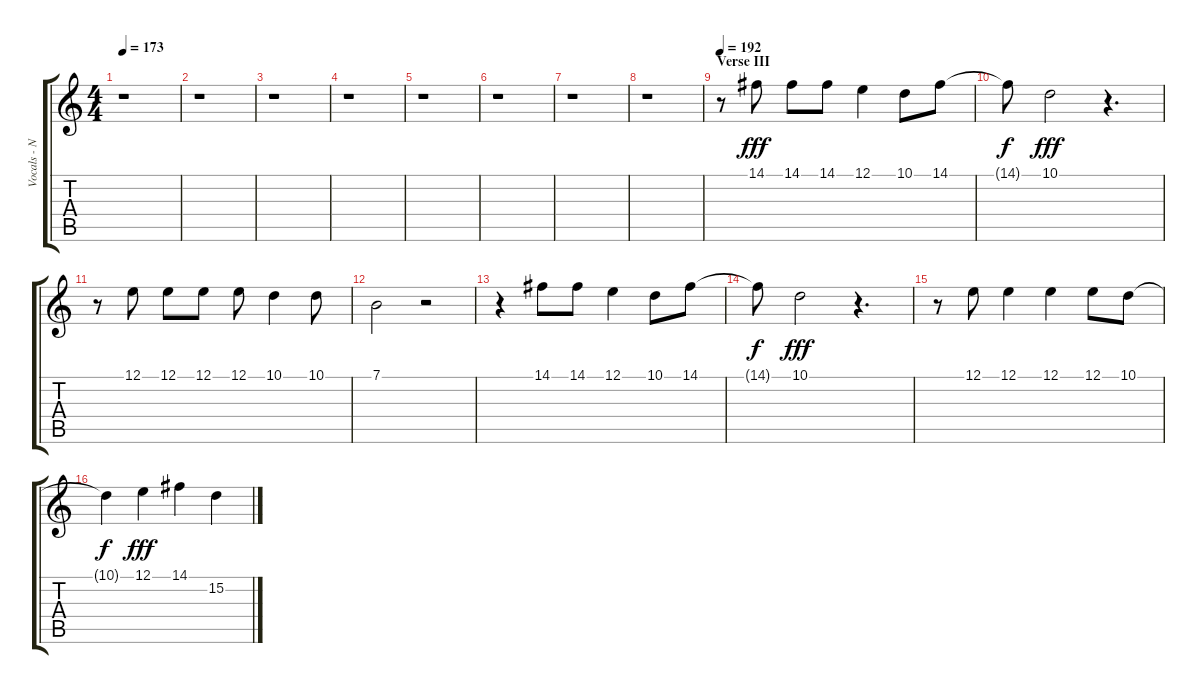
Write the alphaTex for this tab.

\track ("Vocals - Nikola" "Vocals - N") {instrument piccolo}
\staff {score tabs}
\tuning (E4 B3 G3 D3 A2 E2) {hide}
\ts (4 4)
\tempo 173
\clef g2
\ks c
r.1{dy f} |
r.1 |
r.1 |
r.1 |
r.1 |
r.1 |
r.1 |
r.1 |
\section ("" "Verse III")
\tempo 192
r.8 14.1.8{dy fff} 14.1.8 14.1.8 12.1.4 10.1.8 14.1.8 |
14.1{t}.8{dy f} 10.1.2{dy fff} r.4{d} |
r.8 12.1.8 12.1.8 12.1.8 12.1.8 10.1.4 10.1.8 |
7.1.2 r.2 |
r.4 14.1.8 14.1.8 12.1.4 10.1.8 14.1.8 |
14.1{t}.8{dy f} 10.1.2{dy fff} r.4{d} |
r.8 12.1.8 12.1.4 12.1.4 12.1.8 10.1.8 |
10.1{t}.4{dy f} 12.1.4{dy fff} 14.1.4 15.2.4
